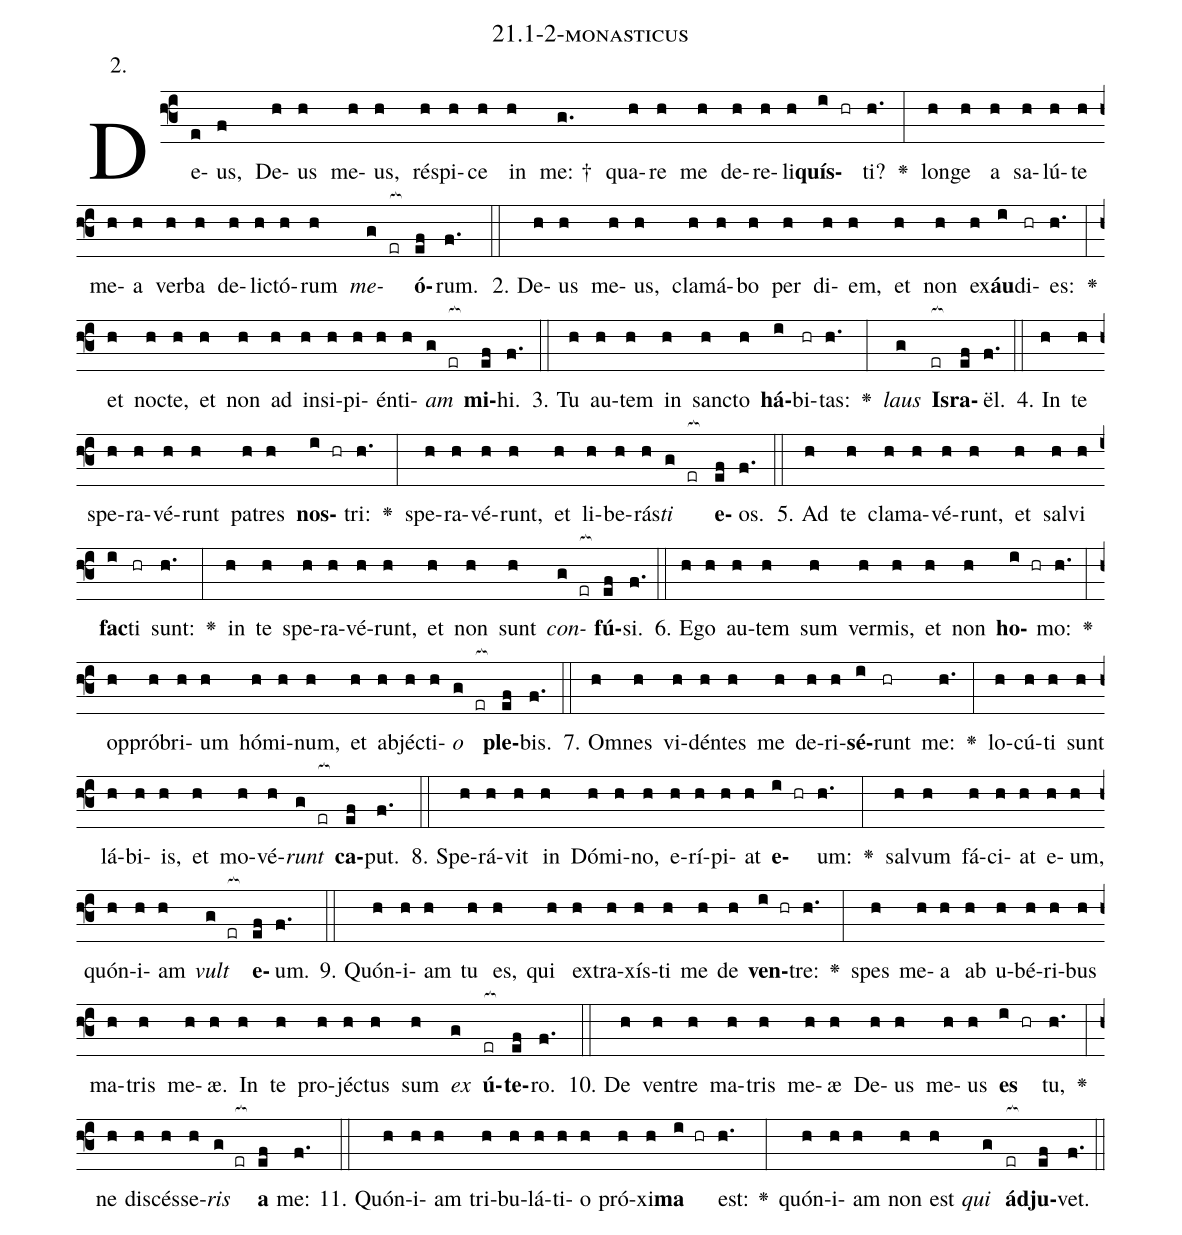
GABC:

name: 21.1-2-monasticus;
annotation: 2.;
%%
(f3)De(e)us,(f) De(h)us(h) me(h)us,(h) ré(h)spi(h)ce(h) in(h) me: †(g.) qua(h)re(h) me(h) de(h)re(h)li(h)<b>quís</b>(i hr)ti?(h.) <v>\greheightstar</v>(:) lon(h)ge(h) a(h) sa(h)lú(h)te(h) me(h)a(h) ver(h)ba(h) de(h)lic(h)tó(h)rum(h) <i>me</i>(g er[ocb:1{])<b>ó</b>(ef[ocb:0}])rum.(f.) (::)
2. De(h)us(h) me(h)us,(h) cla(h)má(h)bo(h) per(h) di(h)em,(h) et(h) non(h) ex(h)<b>áu</b>(i)di(hr)es:(h.) <v>\greheightstar</v>(:) et(h) noc(h)te,(h) et(h) non(h) ad(h) in(h)si(h)pi(h)én(h)ti(h)<i>am</i>(g er[ocb:1{]) <b>mi</b>(ef[ocb:0}])hi.(f.) (::)
3. Tu(h) au(h)tem(h) in(h) sanc(h)to(h) <b>há</b>(i)bi(hr)tas:(h.) <v>\greheightstar</v>(:) <i>laus</i>(g) <b>Is</b>(er[ocb:1{])<b>ra</b>(ef[ocb:0}])ël.(f.) (::)
4. In(h) te(h) spe(h)ra(h)vé(h)runt(h) pa(h)tres(h) <b>nos</b>(i hr)tri:(h.) <v>\greheightstar</v>(:) spe(h)ra(h)vé(h)runt,(h) et(h) li(h)be(h)rás(h)<i>ti</i>(g er[ocb:1{]) <b>e</b>(ef[ocb:0}])os.(f.) (::)
5. Ad(h) te(h) cla(h)ma(h)vé(h)runt,(h) et(h) sal(h)vi(h) <b>fac</b>(i)ti(hr) sunt:(h.) <v>\greheightstar</v>(:) in(h) te(h) spe(h)ra(h)vé(h)runt,(h) et(h) non(h) sunt(h) <i>con</i>(g er[ocb:1{])<b>fú</b>(ef[ocb:0}])si.(f.) (::)
6. E(h)go(h) au(h)tem(h) sum(h) ver(h)mis,(h) et(h) non(h) <b>ho</b>(i hr)mo:(h.) <v>\greheightstar</v>(:) op(h)pró(h)bri(h)um(h) hó(h)mi(h)num,(h) et(h) ab(h)jéc(h)ti(h)<i>o</i>(g er[ocb:1{]) <b>ple</b>(ef[ocb:0}])bis.(f.) (::)
7. Om(h)nes(h) vi(h)dén(h)tes(h) me(h) de(h)ri(h)<b>sé</b>(i)runt(hr) me:(h.) <v>\greheightstar</v>(:) lo(h)cú(h)ti(h) sunt(h) lá(h)bi(h)is,(h) et(h) mo(h)vé(h)<i>runt</i>(g er[ocb:1{]) <b>ca</b>(ef[ocb:0}])put.(f.) (::)
8. Spe(h)rá(h)vit(h) in(h) Dó(h)mi(h)no,(h) e(h)rí(h)pi(h)at(h) <b>e</b>(i hr)um:(h.) <v>\greheightstar</v>(:) sal(h)vum(h) fá(h)ci(h)at(h) e(h)um,(h) quón(h)i(h)am(h) <i>vult</i>(g er[ocb:1{]) <b>e</b>(ef[ocb:0}])um.(f.) (::)
9. Quón(h)i(h)am(h) tu(h) es,(h) qui(h) ex(h)tra(h)xís(h)ti(h) me(h) de(h) <b>ven</b>(i hr)tre:(h.) <v>\greheightstar</v>(:) spes(h) me(h)a(h) ab(h) u(h)bé(h)ri(h)bus(h) ma(h)tris(h) me(h)æ.(h) In(h) te(h) pro(h)jéc(h)tus(h) sum(h) <i>ex</i>(g) <b>ú</b>(er[ocb:1{])<b>te</b>(ef[ocb:0}])ro.(f.) (::)
10. De(h) ven(h)tre(h) ma(h)tris(h) me(h)æ(h) De(h)us(h) me(h)us(h) <b>es</b>(i hr) tu,(h.) <v>\greheightstar</v>(:) ne(h) di(h)scés(h)se(h)<i>ris</i>(g er[ocb:1{]) <b>a</b>(ef[ocb:0}]) me:(f.) (::)
11. Quón(h)i(h)am(h) tri(h)bu(h)lá(h)ti(h)o(h) pró(h)xi(h)<b>ma</b>(i hr) est:(h.) <v>\greheightstar</v>(:) quón(h)i(h)am(h) non(h) est(h) <i>qui</i>(g) <b>ád</b>(er[ocb:1{])<b>ju</b>(ef[ocb:0}])vet.(f.) (::)
